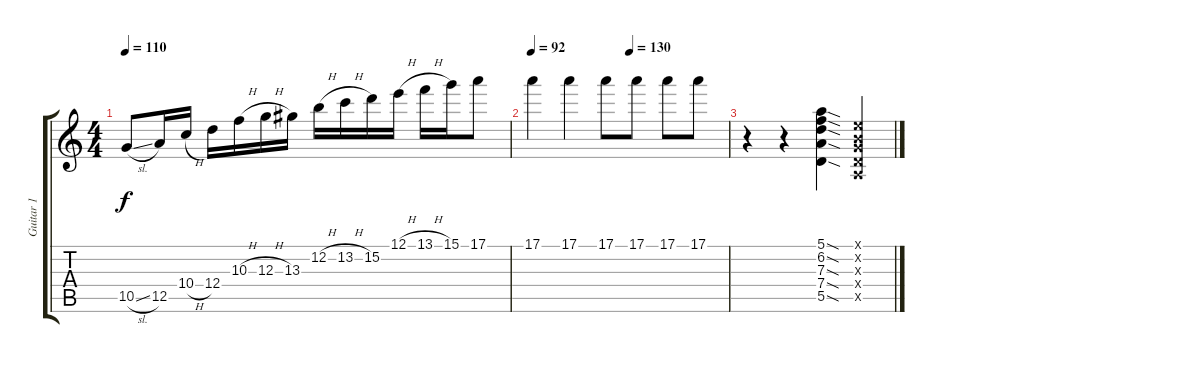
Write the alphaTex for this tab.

\track ("Guitar 1" "Guitar 1") {instrument electricguitarjazz}
\staff {score tabs}
\tuning (E4 B3 G3 D3 A2 E2) {hide}
\ts (4 4)
\tempo 110
\clef g2
\ks c
10.5{sl}.8{dy f} 12.5.16 10.4{h}.16 12.4.16 10.3{h}.16 12.3{h}.16 13.3.16 12.2{h}.16 13.2{h}.16 15.2.16 12.1{h}.16 13.1{h}.16 15.1.16 17.1.8 |
\tempo 92
\tempo (130 0.5)
17.1.4 17.1.4 17.1.8 17.1.8 17.1.8 17.1.8 |
r.4 r.4 (5.1{sod} 6.2{sod} 7.3{sod} 7.4{sod} 5.5{sod}).4 (0.1{x} 0.2{x} 0.3{x} 0.4{x} 0.5{x}).4{volume 6}
